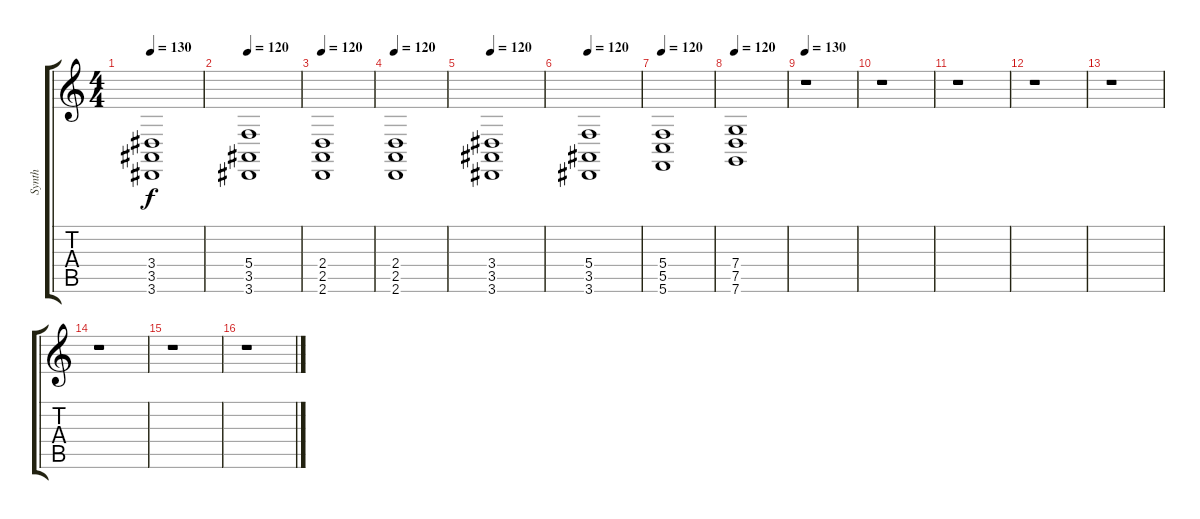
\track ("Synth" "Synth") {instrument stringensemble1}
\staff {score tabs}
\tuning (D4 A3 F3 C3 G2 C2) {hide}
\ts (4 4)
\tempo 130
\tempo 120
\tempo 130
\clef g2
\ks c
(3.4 3.5 3.6).1{dy f instrument stringensemble1} |
\tempo 120
(5.4 3.5 3.6).1 |
\tempo 120
(2.4 2.5 2.6).1 |
\tempo 120
(2.4 2.5 2.6).1 |
\tempo 120
(3.4 3.5 3.6).1 |
\tempo 120
(5.4 3.5 3.6).1 |
\tempo 120
(5.4 5.5 5.6).1 |
\tempo 120
(7.4 7.5 7.6).1 |
\tempo 130
r.1 |
r.1 |
r.1 |
r.1 |
r.1 |
r.1 |
r.1 |
r.1
